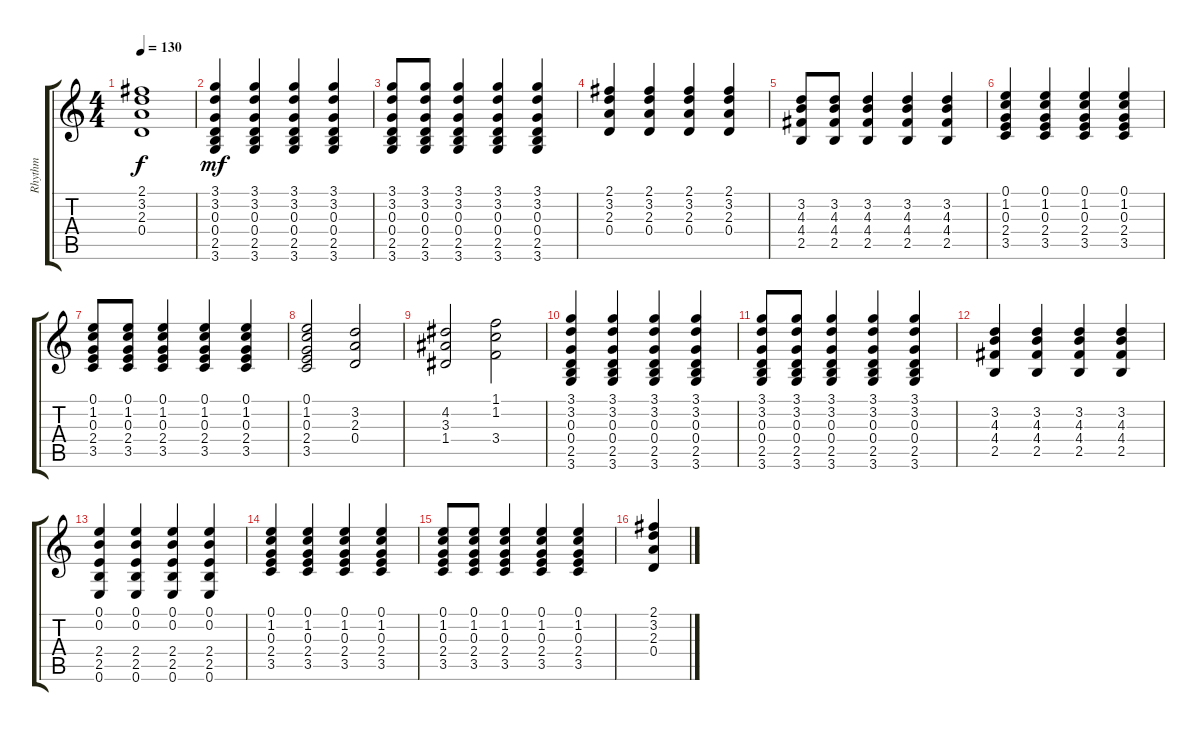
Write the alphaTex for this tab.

\track ("Rhythm" "Rhythm") {instrument electricguitarjazz}
\staff {score tabs}
\tuning (E4 B3 G3 D3 A2 E2) {hide}
\ts (4 4)
\tempo 130
\clef g2
\ks c
(2.1{t} 3.2{t} 2.3{t} 0.4{t}).1{dy f} |
(3.1 3.2 0.3 0.4 2.5 3.6).4{dy mf instrument acousticguitarsteel} (3.1 3.2 0.3 0.4 2.5 3.6).4 (3.1 3.2 0.3 0.4 2.5 3.6).4 (3.1 3.2 0.3 0.4 2.5 3.6).4 |
(3.1 3.2 0.3 0.4 2.5 3.6).8 (3.1 3.2 0.3 0.4 2.5 3.6).8 (3.1 3.2 0.3 0.4 2.5 3.6).4 (3.1 3.2 0.3 0.4 2.5 3.6).4 (3.1 3.2 0.3 0.4 2.5 3.6).4 |
(2.1 3.2 2.3 0.4).4 (2.1 3.2 2.3 0.4).4 (2.1 3.2 2.3 0.4).4 (2.1 3.2 2.3 0.4).4 |
(3.2 4.3 4.4 2.5).8 (3.2 4.3 4.4 2.5).8 (3.2 4.3 4.4 2.5).4 (3.2 4.3 4.4 2.5).4 (3.2 4.3 4.4 2.5).4 |
(0.1 1.2 0.3 2.4 3.5).4 (0.1 1.2 0.3 2.4 3.5).4 (0.1 1.2 0.3 2.4 3.5).4 (0.1 1.2 0.3 2.4 3.5).4 |
(0.1 1.2 0.3 2.4 3.5).8 (0.1 1.2 0.3 2.4 3.5).8 (0.1 1.2 0.3 2.4 3.5).4 (0.1 1.2 0.3 2.4 3.5).4 (0.1 1.2 0.3 2.4 3.5).4 |
(0.1 1.2 0.3 2.4 3.5).2 (3.2 2.3 0.4).2 |
(4.2 3.3 1.4).2 (1.1 1.2 3.4).2 |
(3.1 3.2 0.3 0.4 2.5 3.6).4 (3.1 3.2 0.3 0.4 2.5 3.6).4 (3.1 3.2 0.3 0.4 2.5 3.6).4 (3.1 3.2 0.3 0.4 2.5 3.6).4 |
(3.1 3.2 0.3 0.4 2.5 3.6).8 (3.1 3.2 0.3 0.4 2.5 3.6).8 (3.1 3.2 0.3 0.4 2.5 3.6).4 (3.1 3.2 0.3 0.4 2.5 3.6).4 (3.1 3.2 0.3 0.4 2.5 3.6).4 |
(3.2 4.3 4.4 2.5).4 (3.2 4.3 4.4 2.5).4 (3.2 4.3 4.4 2.5).4 (3.2 4.3 4.4 2.5).4 |
(0.1 0.2 2.4 2.5 0.6).4 (0.1 0.2 2.4 2.5 0.6).4 (0.1 0.2 2.4 2.5 0.6).4 (0.1 0.2 2.4 2.5 0.6).4 |
(0.1 1.2 0.3 2.4 3.5).4 (0.1 1.2 0.3 2.4 3.5).4 (0.1 1.2 0.3 2.4 3.5).4 (0.1 1.2 0.3 2.4 3.5).4 |
(0.1 1.2 0.3 2.4 3.5).8 (0.1 1.2 0.3 2.4 3.5).8 (0.1 1.2 0.3 2.4 3.5).4 (0.1 1.2 0.3 2.4 3.5).4 (0.1 1.2 0.3 2.4 3.5).4 |
(2.1 3.2 2.3 0.4).4
